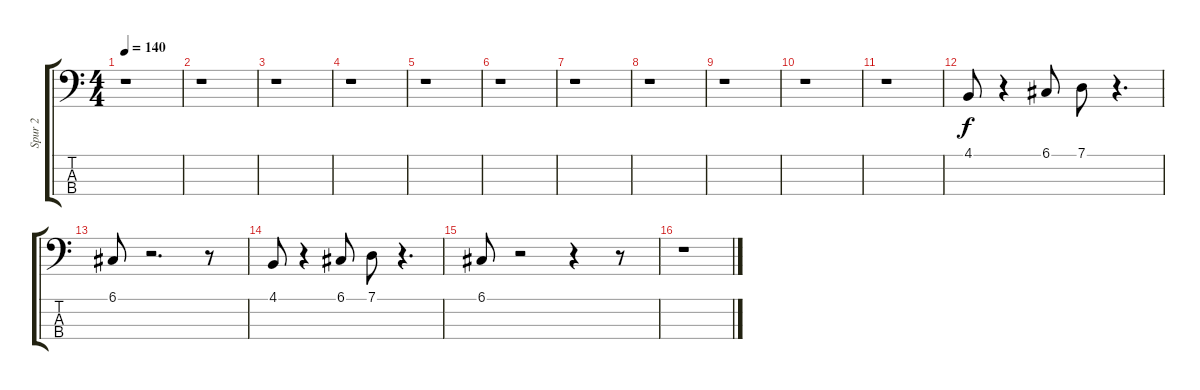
\track ("Spur 2" "Spur 2") {instrument brightacousticpiano}
\staff {score tabs}
\tuning (G2 D2 A1 E1) {hide}
\ts (4 4)
\tempo 140
\clef f4
\ks c
r.1{dy mf} |
r.1 |
r.1 |
r.1 |
r.1 |
r.1 |
r.1 |
r.1 |
r.1 |
r.1 |
r.1 |
4.1.8{dy f} r.4 6.1.8 7.1.8 r.4{d} |
6.1.8 r.2{d} r.8 |
4.1.8 r.4 6.1.8 7.1.8 r.4{d} |
6.1.8 r.2 r.4 r.8 |
r.1
